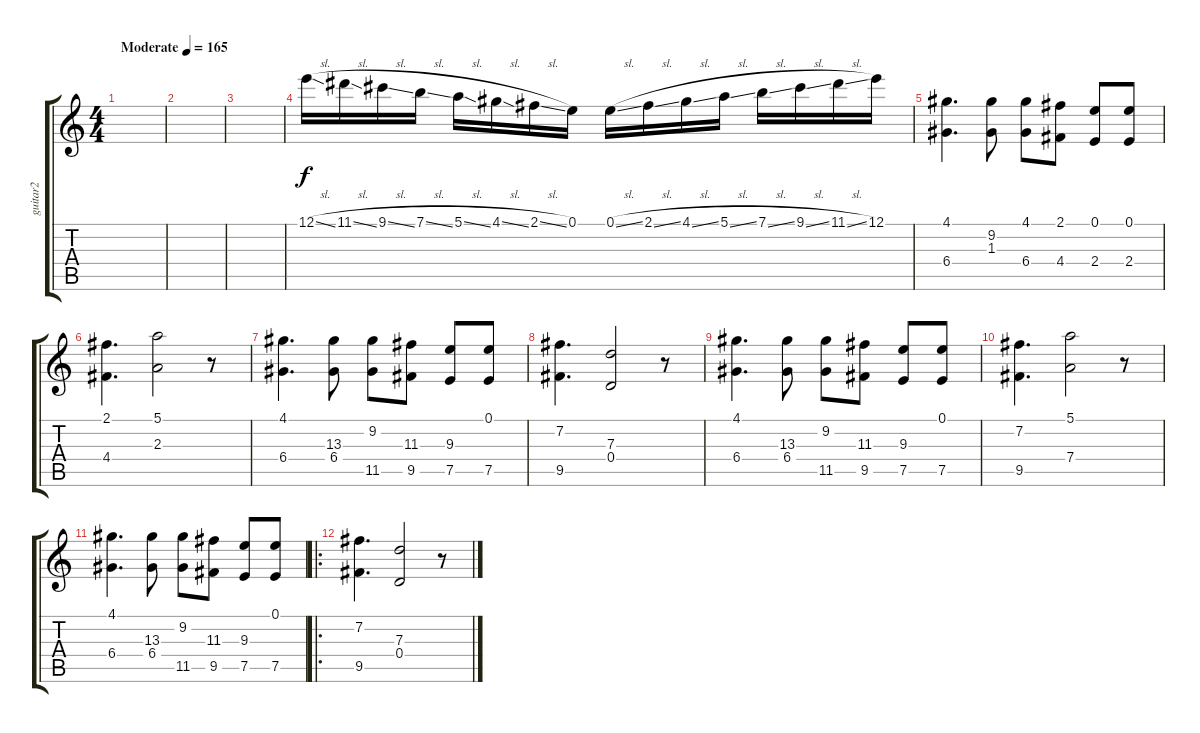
\track ("guitar2" "guitar2") {instrument distortionguitar}
\staff {score tabs}
\tuning (E4 B3 G3 D3 A2 E2) {hide}
\ts (4 4)
\tempo (165 "Moderate")
\clef g2
\ks c
|
|
|
12.1{sl}.16 11.1{sl}.16 9.1{sl}.16 7.1{sl}.16 5.1{sl}.16 4.1{sl}.16 2.1{sl}.16 0.1.16 0.1{sl}.16 2.1{sl}.16 4.1{sl}.16 5.1{sl}.16 7.1{sl}.16 9.1{sl}.16 11.1{sl}.16 12.1.16 |
(4.1 6.4).4{d} (9.2 1.3).8 (4.1 6.4).8 (2.1 4.4).8 (0.1 2.4).8 (0.1 2.4).8 |
(2.1 4.4).4{d} (5.1 2.3).2 r.8 |
(4.1 6.4).4{d} (13.3 6.4).8 (9.2 11.5).8 (11.3 9.5).8 (9.3 7.5).8 (0.1 7.5).8 |
(7.2 9.5).4{d} (7.3 0.4).2 r.8 |
(4.1 6.4).4{d} (13.3 6.4).8 (9.2 11.5).8 (11.3 9.5).8 (9.3 7.5).8 (0.1 7.5).8 |
(7.2 9.5).4{d} (5.1 7.4).2 r.8 |
(4.1 6.4).4{d} (13.3 6.4).8 (9.2 11.5).8 (11.3 9.5).8 (9.3 7.5).8 (0.1 7.5).8 |
\ro
(7.2 9.5).4{d} (7.3 0.4).2 r.8
